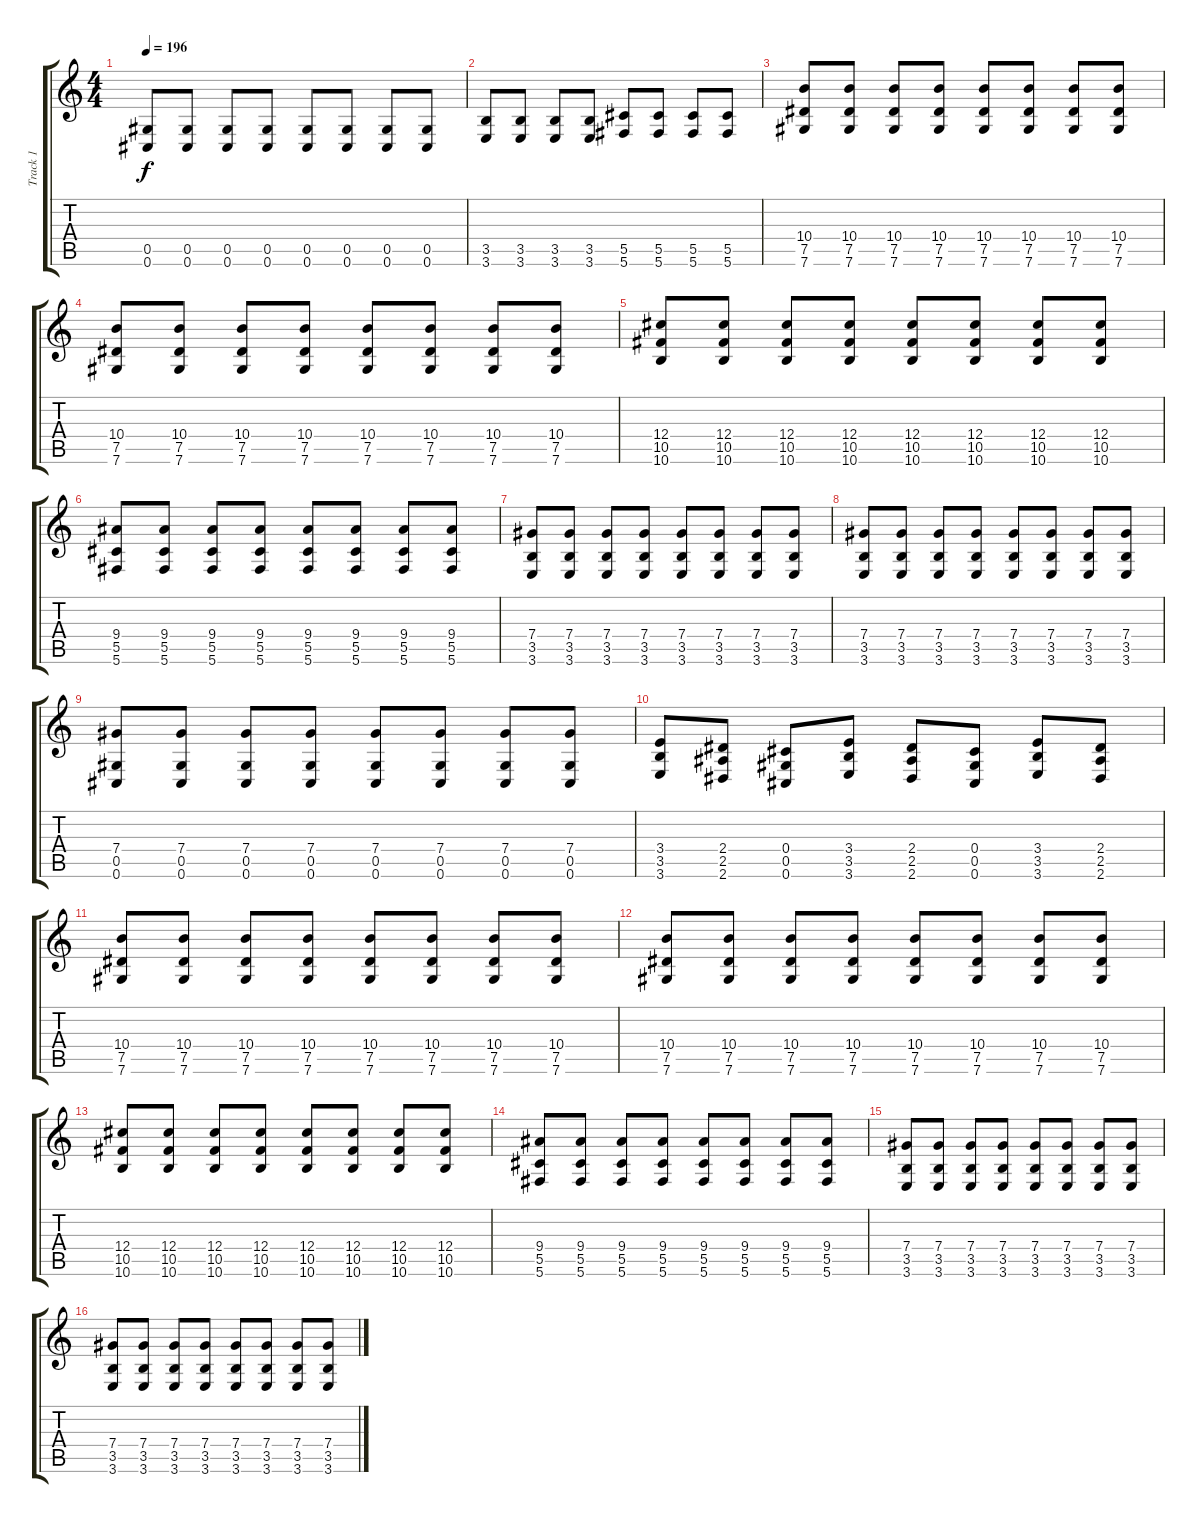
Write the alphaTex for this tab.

\track ("Track 1" "Track 1") {instrument distortionguitar}
\staff {score tabs}
\tuning (Eb4 Bb3 Gb3 Db3 Ab2 Db2) {hide}
\ts (4 4)
\tempo 196
\clef g2
\ks c
(0.5 0.6).8{dy f} (0.5 0.6).8 (0.5 0.6).8 (0.5 0.6).8 (0.5 0.6).8 (0.5 0.6).8 (0.5 0.6).8 (0.5 0.6).8 |
(3.5 3.6).8 (3.5 3.6).8 (3.5 3.6).8 (3.5 3.6).8 (5.5 5.6).8 (5.5 5.6).8 (5.5 5.6).8 (5.5 5.6).8 |
(10.4 7.5 7.6).8 (10.4 7.5 7.6).8 (10.4 7.5 7.6).8 (10.4 7.5 7.6).8 (10.4 7.5 7.6).8 (10.4 7.5 7.6).8 (10.4 7.5 7.6).8 (10.4 7.5 7.6).8 |
(10.4 7.5 7.6).8 (10.4 7.5 7.6).8 (10.4 7.5 7.6).8 (10.4 7.5 7.6).8 (10.4 7.5 7.6).8 (10.4 7.5 7.6).8 (10.4 7.5 7.6).8 (10.4 7.5 7.6).8 |
(12.4 10.5 10.6).8 (12.4 10.5 10.6).8 (12.4 10.5 10.6).8 (12.4 10.5 10.6).8 (12.4 10.5 10.6).8 (12.4 10.5 10.6).8 (12.4 10.5 10.6).8 (12.4 10.5 10.6).8 |
(9.4 5.5 5.6).8 (9.4 5.5 5.6).8 (9.4 5.5 5.6).8 (9.4 5.5 5.6).8 (9.4 5.5 5.6).8 (9.4 5.5 5.6).8 (9.4 5.5 5.6).8 (9.4 5.5 5.6).8 |
(7.4 3.5 3.6).8 (7.4 3.5 3.6).8 (7.4 3.5 3.6).8 (7.4 3.5 3.6).8 (7.4 3.5 3.6).8 (7.4 3.5 3.6).8 (7.4 3.5 3.6).8 (7.4 3.5 3.6).8 |
(7.4 3.5 3.6).8 (7.4 3.5 3.6).8 (7.4 3.5 3.6).8 (7.4 3.5 3.6).8 (7.4 3.5 3.6).8 (7.4 3.5 3.6).8 (7.4 3.5 3.6).8 (7.4 3.5 3.6).8 |
(7.4 0.5 0.6).8 (7.4 0.5 0.6).8 (7.4 0.5 0.6).8 (7.4 0.5 0.6).8 (7.4 0.5 0.6).8 (7.4 0.5 0.6).8 (7.4 0.5 0.6).8 (7.4 0.5 0.6).8 |
(3.4 3.5 3.6).8 (2.4 2.5 2.6).8 (0.4 0.5 0.6).8 (3.4 3.5 3.6).8 (2.4 2.5 2.6).8 (0.4 0.5 0.6).8 (3.4 3.5 3.6).8 (2.4 2.5 2.6).8 |
(10.4 7.5 7.6).8 (10.4 7.5 7.6).8 (10.4 7.5 7.6).8 (10.4 7.5 7.6).8 (10.4 7.5 7.6).8 (10.4 7.5 7.6).8 (10.4 7.5 7.6).8 (10.4 7.5 7.6).8 |
(10.4 7.5 7.6).8 (10.4 7.5 7.6).8 (10.4 7.5 7.6).8 (10.4 7.5 7.6).8 (10.4 7.5 7.6).8 (10.4 7.5 7.6).8 (10.4 7.5 7.6).8 (10.4 7.5 7.6).8 |
(12.4 10.5 10.6).8 (12.4 10.5 10.6).8 (12.4 10.5 10.6).8 (12.4 10.5 10.6).8 (12.4 10.5 10.6).8 (12.4 10.5 10.6).8 (12.4 10.5 10.6).8 (12.4 10.5 10.6).8 |
(9.4 5.5 5.6).8 (9.4 5.5 5.6).8 (9.4 5.5 5.6).8 (9.4 5.5 5.6).8 (9.4 5.5 5.6).8 (9.4 5.5 5.6).8 (9.4 5.5 5.6).8 (9.4 5.5 5.6).8 |
(7.4 3.5 3.6).8 (7.4 3.5 3.6).8 (7.4 3.5 3.6).8 (7.4 3.5 3.6).8 (7.4 3.5 3.6).8 (7.4 3.5 3.6).8 (7.4 3.5 3.6).8 (7.4 3.5 3.6).8 |
(7.4 3.5 3.6).8 (7.4 3.5 3.6).8 (7.4 3.5 3.6).8 (7.4 3.5 3.6).8 (7.4 3.5 3.6).8 (7.4 3.5 3.6).8 (7.4 3.5 3.6).8 (7.4 3.5 3.6).8
